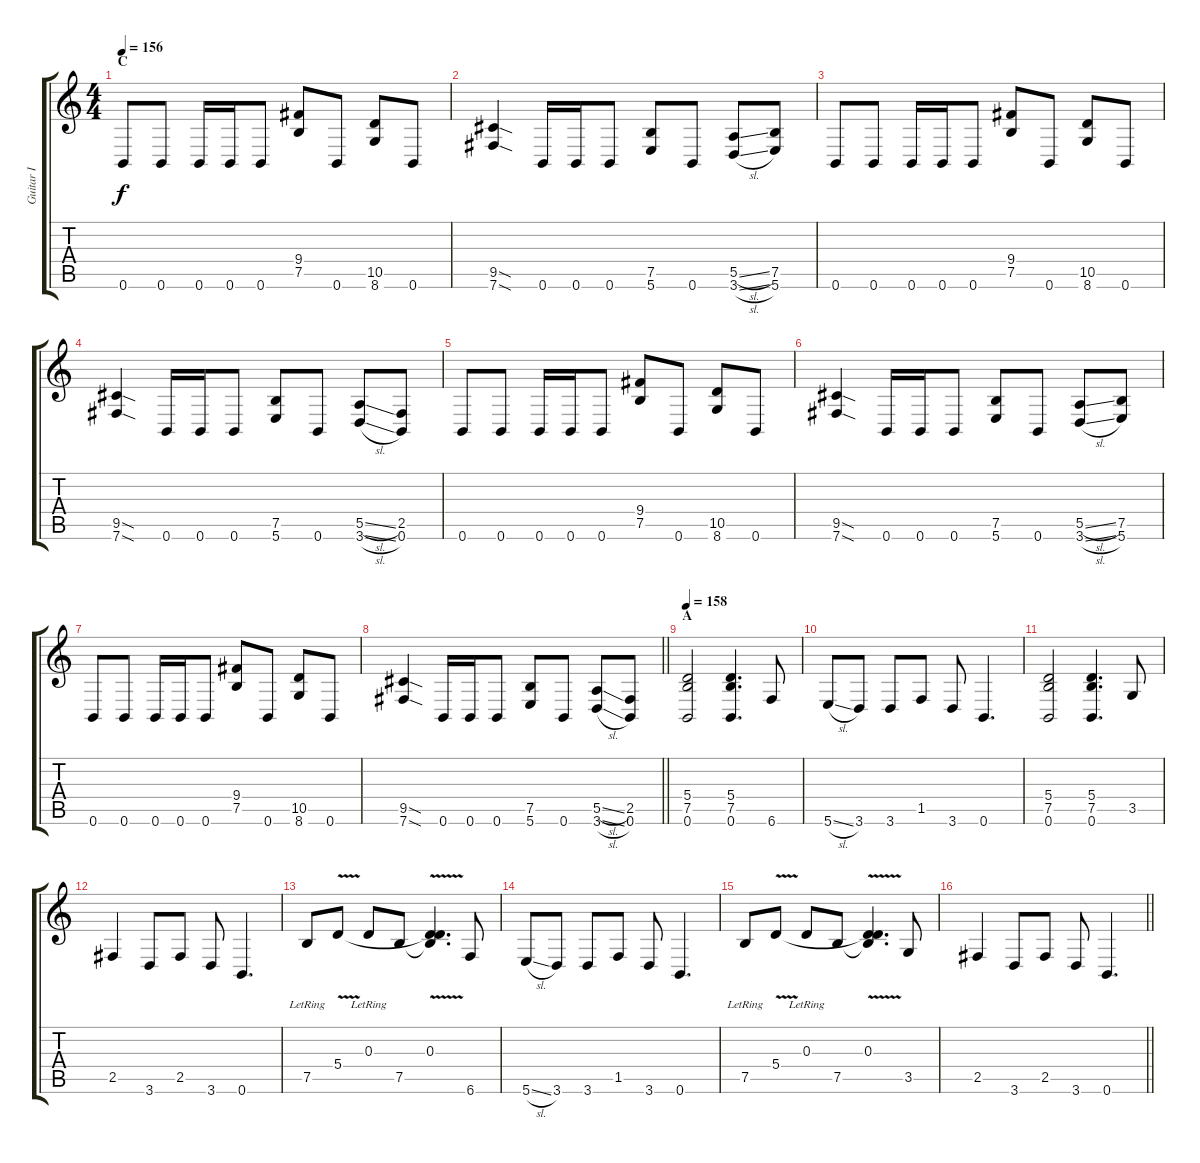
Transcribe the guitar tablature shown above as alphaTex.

\track ("Guitar I" "Guitar I") {instrument overdrivenguitar}
\staff {score tabs}
\tuning (B3 Gb3 D3 A2 E2 B1) {hide}
\ts (4 4)
\section ("" "C")
\tempo 156
\clef g2
\ks c
0.6.8{dy f} 0.6.8 0.6.16 0.6.16 0.6.8 (9.4 7.5).8 0.6.8 (10.5 8.6).8 0.6.8 |
(9.5{sod} 7.6{sod}).4 0.6.16 0.6.16 0.6.8 (7.5 5.6).8 0.6.8 (5.5{sl} 3.6{sl}).8 (7.5 5.6).8 |
0.6.8 0.6.8 0.6.16 0.6.16 0.6.8 (9.4 7.5).8 0.6.8 (10.5 8.6).8 0.6.8 |
(9.5{sod} 7.6{sod}).4 0.6.16 0.6.16 0.6.8 (7.5 5.6).8 0.6.8 (5.5{sl} 3.6{sl}).8 (2.5 0.6).8 |
0.6.8 0.6.8 0.6.16 0.6.16 0.6.8 (9.4 7.5).8 0.6.8 (10.5 8.6).8 0.6.8 |
(9.5{sod} 7.6{sod}).4 0.6.16 0.6.16 0.6.8 (7.5 5.6).8 0.6.8 (5.5{sl} 3.6{sl}).8 (7.5 5.6).8 |
0.6.8 0.6.8 0.6.16 0.6.16 0.6.8 (9.4 7.5).8 0.6.8 (10.5 8.6).8 0.6.8 |
\barLineRight lightlight
(9.5{sod} 7.6{sod}).4 0.6.16 0.6.16 0.6.8 (7.5 5.6).8 0.6.8 (5.5{sl} 3.6{sl}).8 (2.5 0.6).8 |
\section ("" "A")
\tempo 158
(5.4 7.5 0.6).2 (5.4 7.5 0.6).4{d} 6.6.8 |
5.6{sl}.8 3.6.8 3.6.8 1.5.8 3.6.8 0.6.4{d} |
(5.4 7.5 0.6).2 (5.4 7.5 0.6).4{d} 3.5.8 |
2.5.4 3.6.8 2.5.8 3.6.8 0.6.4{d} |
7.5{lr}.8 5.4{v}.8 0.3{lr}.8 7.5.8 (0.3 5.4{t} 7.5{t}).4{d} 6.6.8 |
5.6{sl}.8 3.6.8 3.6.8 1.5.8 3.6.8 0.6.4{d} |
7.5{lr}.8 5.4{v}.8 0.3{lr}.8 7.5.8 (0.3 5.4{t} 7.5{t}).4{d} 3.5.8 |
\barLineRight lightlight
2.5.4 3.6.8 2.5.8 3.6.8 0.6.4{d}
